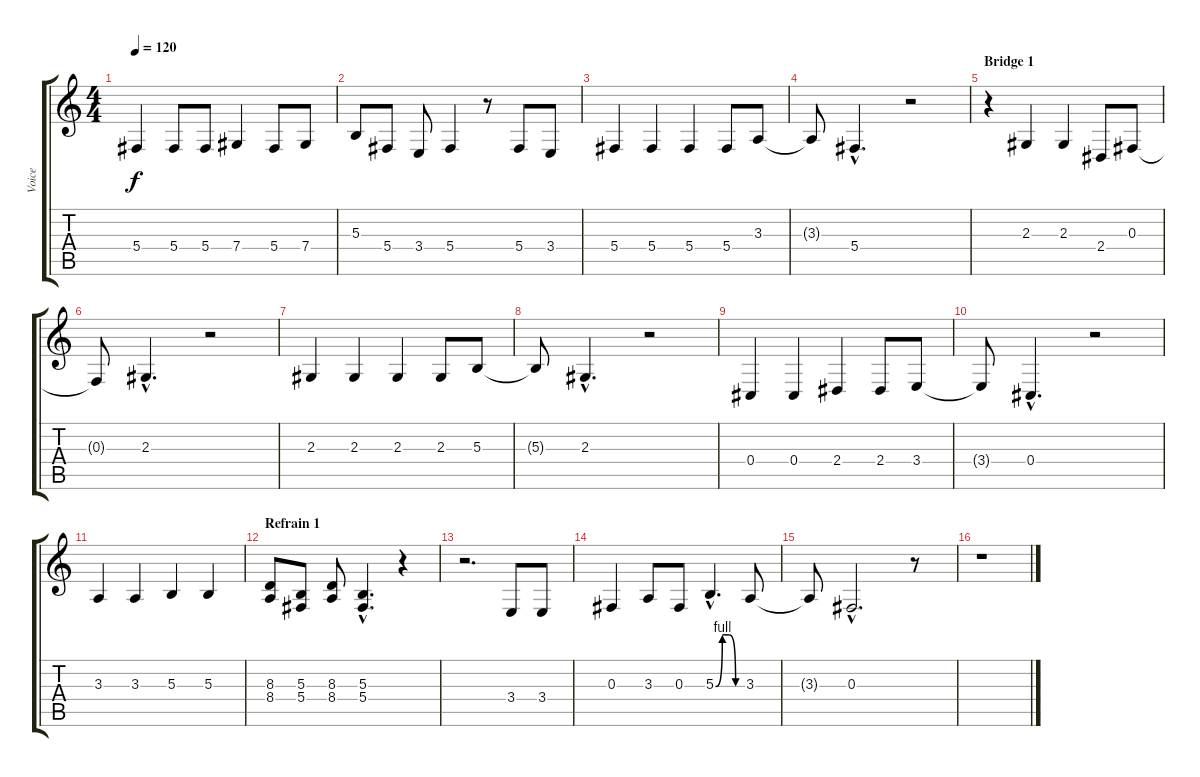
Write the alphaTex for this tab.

\track ("Voice" "Voice") {instrument oboe}
\staff {score tabs}
\tuning (Eb4 Bb3 Gb3 Db3 Ab2 Eb2) {hide}
\ts (4 4)
\tempo 120
\clef g2
\ks c
5.4.4{dy f} 5.4.8 5.4.8 7.4.4 5.4.8 7.4.8 |
5.3.8 5.4.8 3.4.8 5.4.4 r.8 5.4.8 3.4.8 |
5.4.4 5.4.4 5.4.4 5.4.8 3.3.8 |
3.3{t}.8 5.4{hac}.4{d} r.2 |
\section ("" "Bridge 1")
r.4 2.3.4 2.3.4 2.4.8 0.3.8 |
0.3{t}.8 2.3{hac}.4{d} r.2 |
2.3.4 2.3.4 2.3.4 2.3.8 5.3.8 |
5.3{t}.8 2.3{hac}.4{d} r.2 |
0.4.4 0.4.4 2.4.4 2.4.8 3.4.8 |
3.4{t}.8 0.4{hac}.4{d} r.2 |
3.3.4 3.3.4 5.3.4 5.3.4 |
\section ("" "Refrain 1")
(8.3 8.4).8 (5.3 5.4).8 (8.3 8.4).8 (5.3{hac} 5.4{hac}).4{d} r.4 |
r.2{d} 3.4.8 3.4.8 |
0.3.4 3.3.8 0.3.8 5.3{be (custom 0 0 15 4 30 4 45 0 60 0) hac}.4{d} 3.3.8 |
3.3{t}.8 0.3{hac}.2{d} r.8 |
r.1
